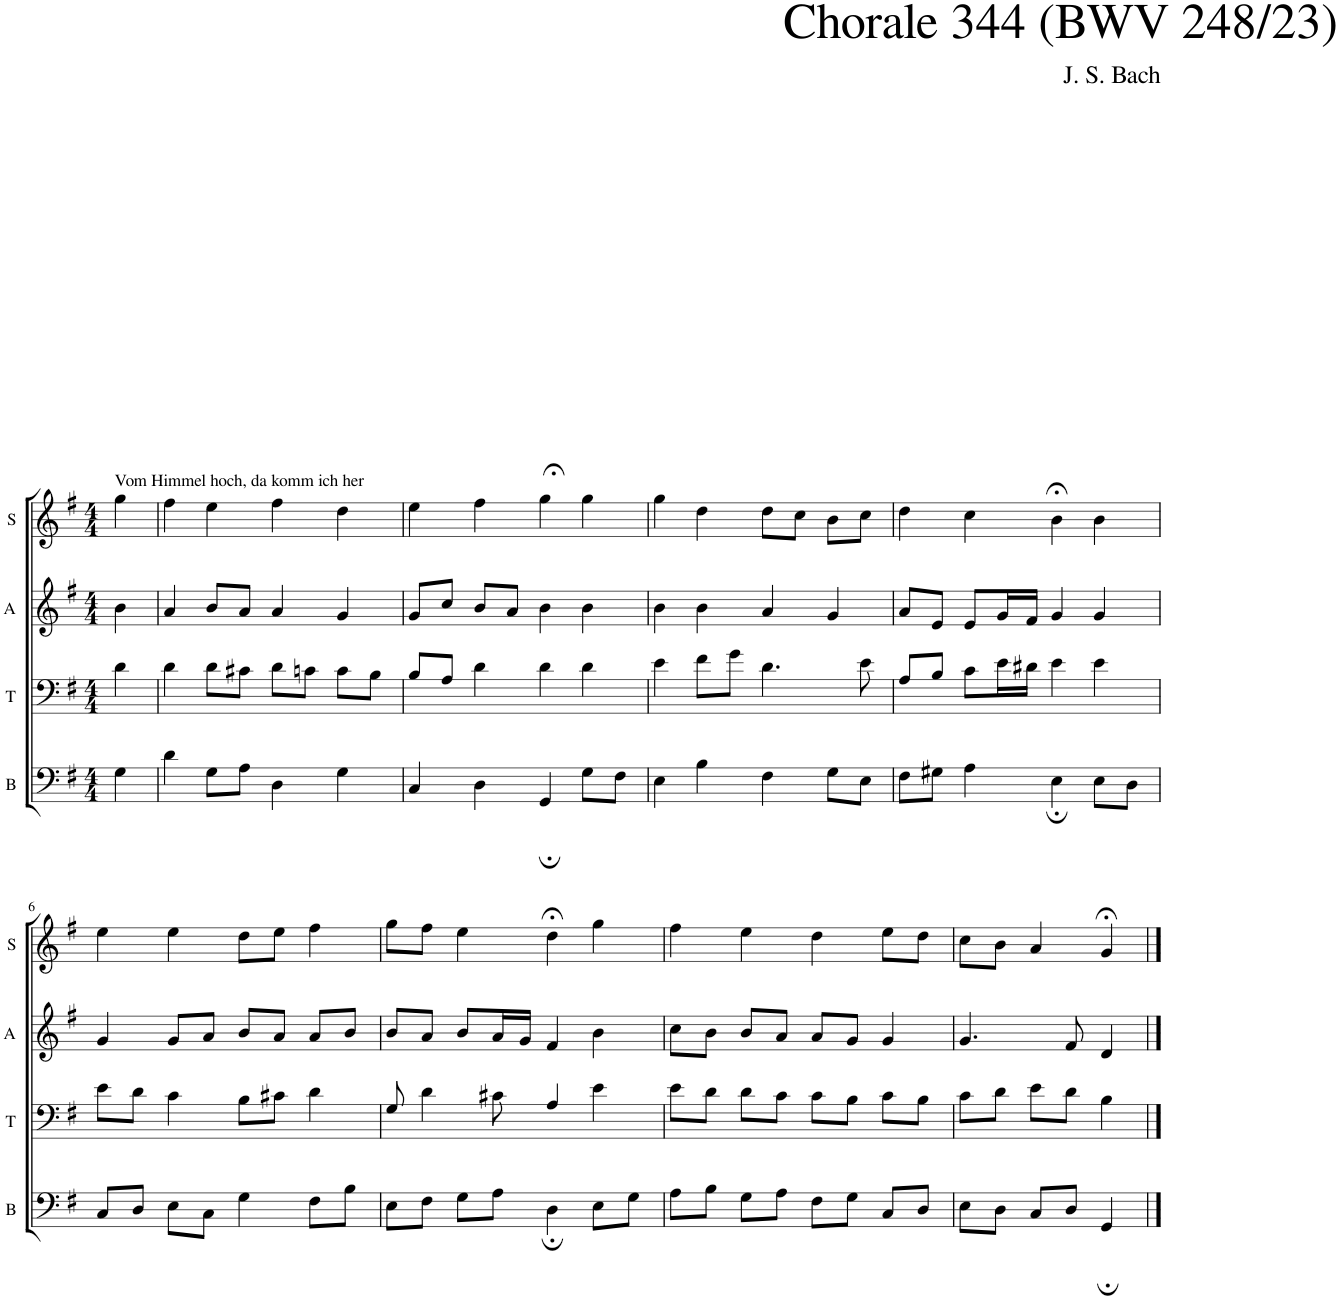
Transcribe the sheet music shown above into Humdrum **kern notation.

**kern	**kern	**kern	**kern
*part4	*part3	*part2	*part1
*staff4	*staff3	*staff2	*staff1
*I"B	*I"T	*I"A	*I"S
*I'B	*I'T	*I'A	*I'S
*clefF4	*clefF4	*clefG2	*clefG2
*k[f#]	*k[f#]	*k[f#]	*k[f#]
*M4/4	*M4/4	*M4/4	*M4/4
=1	=1	=1	=1
!	!	!	!LO:TX:a:t=Vom Himmel hoch, da komm ich her
4G\	4d\	4b\	4gg\
=2	=2	=2	=2
4d\	4d\	4a/	4ff#\
8G\L	8d\L	8b/L	4ee\
8A\J	8c#X\J	8a/J	.
4D\	8d\L	4a/	4ff#\
.	8cn\J	.	.
4G\	8c\L	4g/	4dd\
.	8B\J	.	.
=3	=3	=3	=3
4C/	8B/L	8g/L	4ee\
.	8A/J	8cc/J	.
4D\	4d\	8b/L	4ff#\
.	.	8a/J	.
4GG;/	4d\	4b\	4gg;<\
8G\L	4d\	4b\	4gg\
8F#\J	.	.	.
=4	=4	=4	=4
4E\	4e\	4b\	4gg\
4B\	8f#\L	4b\	4dd\
.	8g\J	.	.
4F#\	4.d\	4a/	8dd\L
.	.	.	8cc\J
8G\L	.	4g/	8b\L
8E\J	8e\	.	8cc\J
=5	=5	=5	=5
8F#\L	8A/L	8a/L	4dd\
8G#X\J	8B/J	8e/J	.
4A\	8c\L	8e/L	4cc\
.	16e\L	16g/L	.
.	16d#X\JJ	16f#/JJ	.
4E;\	4e\	4g/	4b;<\
8E\L	4e\	4g/	4b\
8D\J	.	.	.
!!LO:LB:g=z
=6	=6	=6	=6
8C/L	8e\L	4g/	4ee\
8D/J	8d\J	.	.
8E\L	4c\	8g/L	4ee\
8C\J	.	8a/J	.
4G\	8B\L	8b/L	8dd\L
.	8c#X\J	8a/J	8ee\J
8F#\L	4d\	8a/L	4ff#\
8B\J	.	8b/J	.
=7	=7	=7	=7
8E\L	8G/	8b/L	8gg\L
8F#\J	4d\	8a/J	8ff#\J
8G\L	.	8b/L	4ee\
8A\J	8c#X\	16a/L	.
.	.	16g/JJ	.
4D;\	4A/	4f#/	4dd;<\
8E\L	4e\	4b\	4gg\
8G\J	.	.	.
=8	=8	=8	=8
8A\L	8e\L	8cc\L	4ff#\
8B\J	8d\J	8b\J	.
8G\L	8d\L	8b/L	4ee\
8A\J	8c\J	8a/J	.
8F#\L	8c\L	8a/L	4dd\
8G\J	8B\J	8g/J	.
8C/L	8c\L	4g/	8ee\L
8D/J	8B\J	.	8dd\J
=9	=9	=9	=9
8E\L	8c\L	4.g/	8cc\L
8D\J	8d\J	.	8b\J
8C/L	8e\L	.	4a/
8D/J	8d\J	8f#/	.
4GG;/	4B\	4d/	4g;</
==	==	==	==
*-	*-	*-	*-
